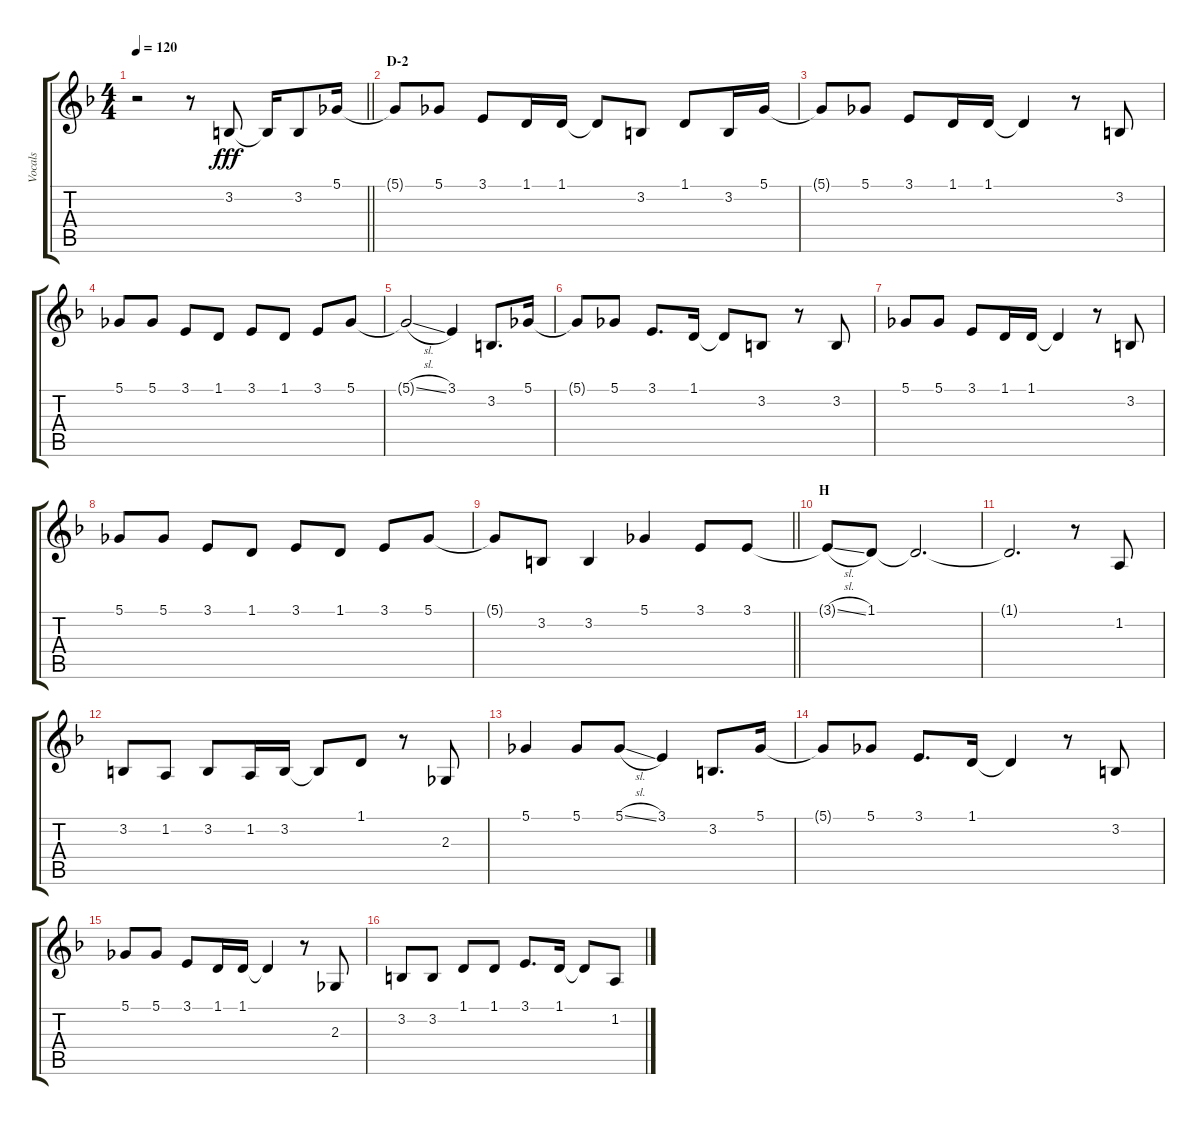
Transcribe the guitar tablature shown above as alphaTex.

\track ("Vocals" "Vocals") {instrument voiceoohs}
\staff {score tabs}
\tuning (Db4 Ab3 E3 B2 Gb2 B1) {hide}
\ts (4 4)
\tempo 120
\clef g2
\barLineRight lightlight
\ks f
r.2{dy fff} r.8 3.2.8 3.2{t}.16 3.2.8 5.1.16 |
\section ("" "D-2")
5.1{t}.8 5.1.8 3.1.8 1.1.16 1.1.16 1.1{t}.8 3.2.8 1.1.8 3.2.16 5.1.16 |
5.1{t}.8 5.1.8 3.1.8 1.1.16 1.1.16 1.1{t}.4 r.8 3.2.8 |
5.1.8 5.1.8 3.1.8 1.1.8 3.1.8 1.1.8 3.1.8 5.1.8 |
5.1{sl t}.2 3.1.4 3.2.8{d} 5.1.16 |
5.1{t}.8 5.1.8 3.1.8{d} 1.1.16 1.1{t}.8 3.2.8 r.8 3.2.8 |
5.1.8 5.1.8 3.1.8 1.1.16 1.1.16 1.1{t}.4 r.8 3.2.8 |
5.1.8 5.1.8 3.1.8 1.1.8 3.1.8 1.1.8 3.1.8 5.1.8 |
\barLineRight lightlight
5.1{t}.8 3.2.8 3.2.4 5.1.4 3.1.8 3.1.8 |
\section ("" "H")
3.1{sl t}.8 1.1.8 1.1{t}.2{d} |
1.1{t}.2{d} r.8 1.2.8 |
3.2.8 1.2.8 3.2.8 1.2.16 3.2.16 3.2{t}.8 1.1.8 r.8 2.3.8 |
5.1.4 5.1.8 5.1{sl}.8 3.1.4 3.2.8{d} 5.1.16 |
5.1{t}.8 5.1.8 3.1.8{d} 1.1.16 1.1{t}.4 r.8 3.2.8 |
5.1.8 5.1.8 3.1.8 1.1.16 1.1.16 1.1{t}.4 r.8 2.3.8 |
3.2.8 3.2.8 1.1.8 1.1.8 3.1.8{d} 1.1.16 1.1{t}.8 1.2{sl}.8
